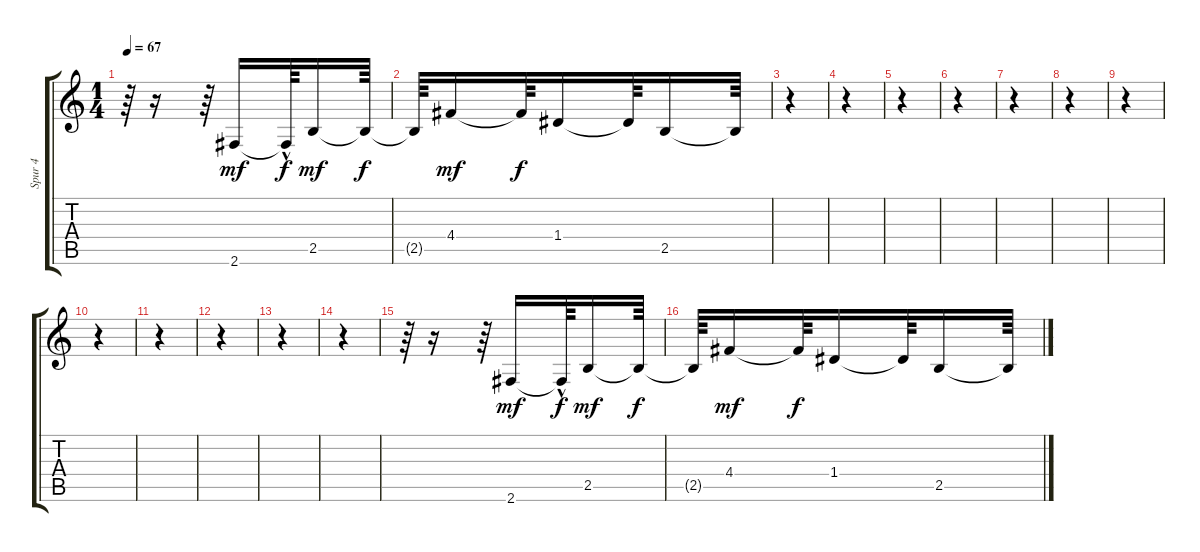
\track ("Spur 4" "Spur 4") {instrument acousticguitarnylon}
\staff {score tabs}
\tuning (E4 B3 G3 D3 A2 E2) {hide}
\ts (1 4)
\tempo 67
\clef g2
\ks c
r.64{dy f} r.16 r.64 2.6.16{dy mf} 2.6{hac t}.64{dy f} 2.5.16{dy mf} 2.5{t}.64{dy f} |
2.5{t}.64 4.4.16{dy mf} 4.4{t}.64{dy f} 1.4.16 1.4{t}.64 2.5.16 2.5{t}.64 |
r.4 |
r.4 |
r.4 |
r.4 |
r.4 |
r.4 |
r.4 |
r.4 |
r.4 |
r.4 |
r.4 |
r.4 |
r.64 r.16 r.64 2.6.16{dy mf} 2.6{hac t}.64{dy f} 2.5.16{dy mf} 2.5{t}.64{dy f} |
2.5{t}.64 4.4.16{dy mf} 4.4{t}.64{dy f} 1.4.16 1.4{t}.64 2.5.16 2.5{t}.64
